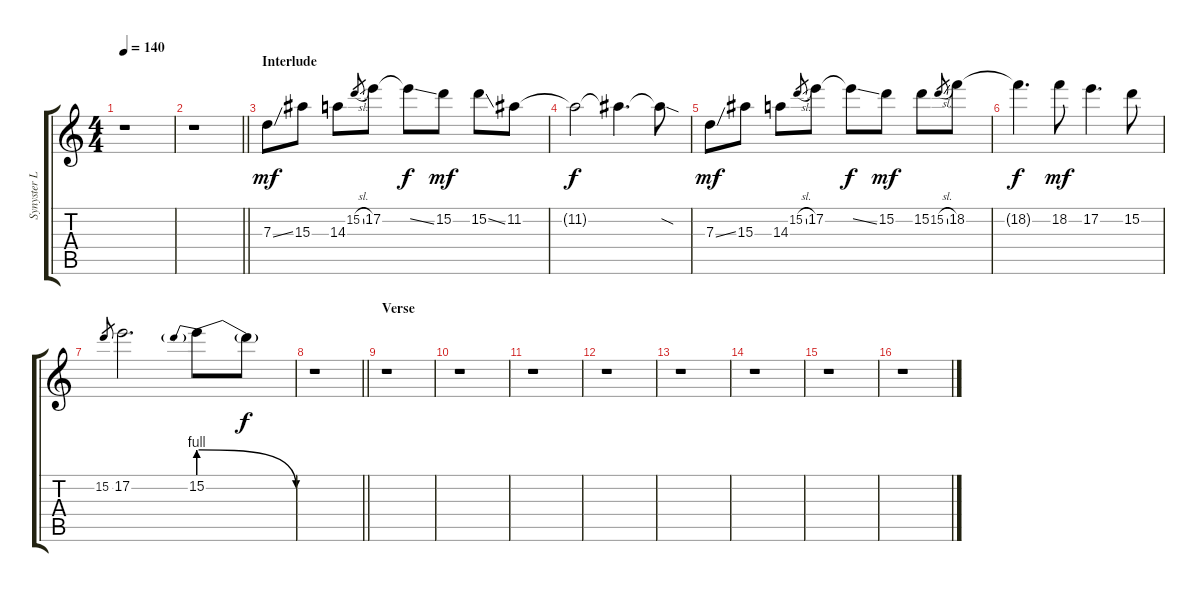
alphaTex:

\track ("Synyster Lead" "Synyster L") {instrument overdrivenguitar}
\staff {score tabs}
\tuning (E4 B3 G3 D3 A2 D2) {hide}
\ts (4 4)
\tempo 140
\clef g2
\ks c
r.1{dy f} |
\barLineRight lightlight
r.1 |
\section ("" "Interlude")
7.3{ss}.8{dy mf} 15.3.8 14.3.8 15.2{sl}.8{gr} 17.2.8 17.2{ss t}.8{dy f} 15.2.8{dy mf} 15.2{ss}.8 11.2.8 |
11.2{t}.2{dy f} 11.2{t}.4{d} 11.2{sod t}.8 |
7.3{ss}.8{dy mf} 15.3.8 14.3.8 15.2{sl}.8{gr} 17.2.8 17.2{ss t}.8{dy f} 15.2.8{dy mf} 15.2.8 15.2{sl}.8{gr} 18.2.8 |
18.2{t}.4{d dy f} 18.2.8{dy mf} 17.2.4{d} 15.2.8 |
15.2.8{gr} 17.2.2{d} 15.2{be (prebendrelease 0 4 60 0)}.8 15.2{t}.8{dy f} |
\barLineRight lightlight
r.1 |
\section ("" "Verse")
r.1 |
r.1 |
r.1 |
r.1 |
r.1 |
r.1 |
r.1 |
r.1
